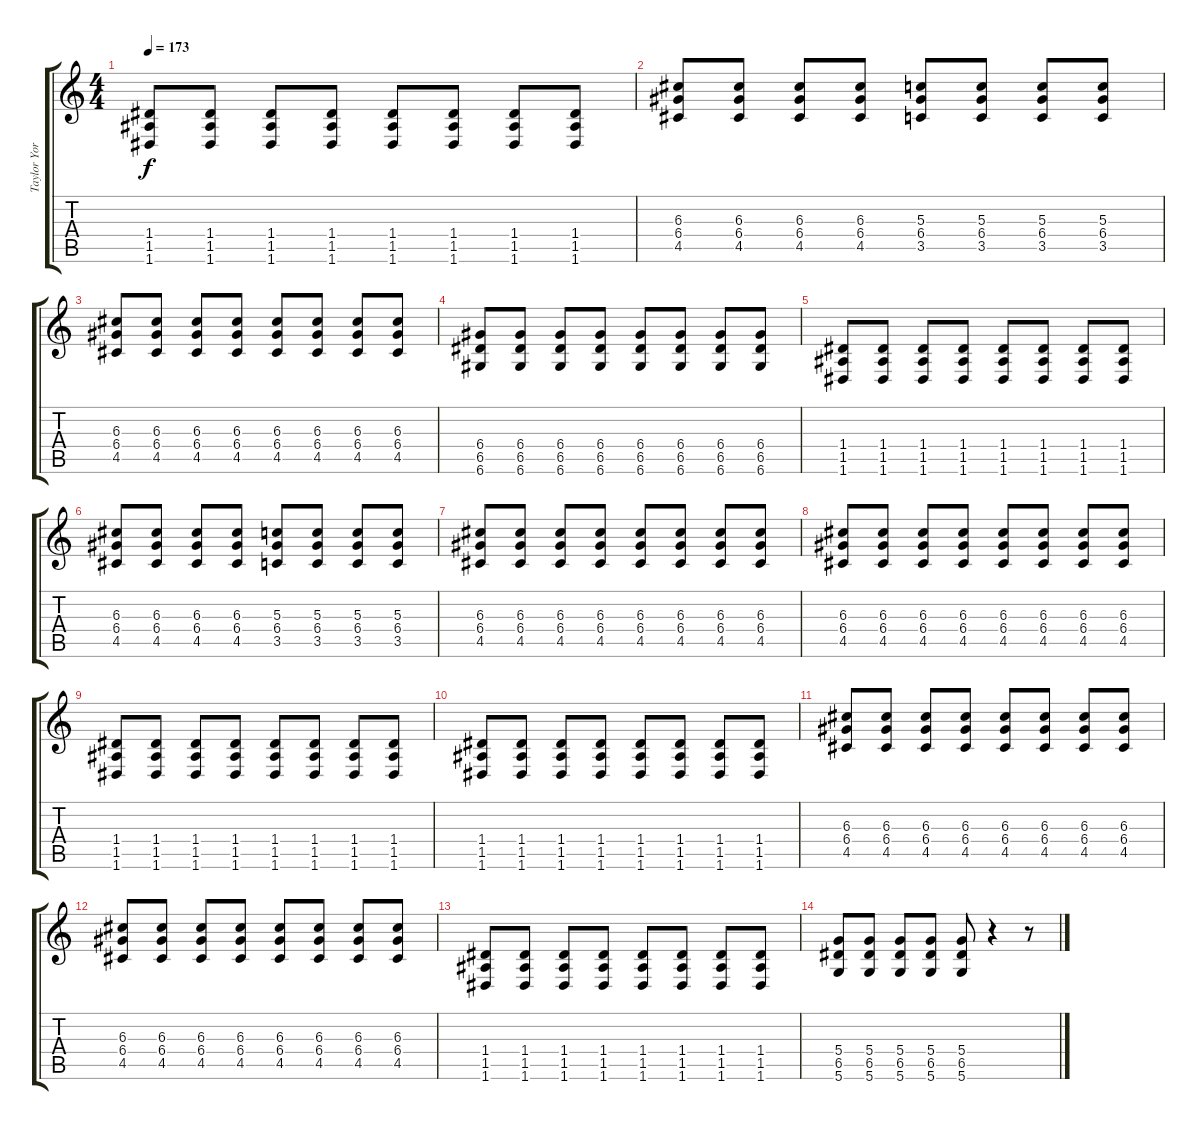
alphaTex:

\track ("Taylor York" "Taylor Yor") {instrument distortionguitar}
\staff {score tabs}
\tuning (E4 B3 G3 D3 A2 D2) {hide}
\ts (4 4)
\tempo 173
\clef g2
\ks c
(1.4 1.5 1.6).8{dy f} (1.4 1.5 1.6).8 (1.4 1.5 1.6).8 (1.4 1.5 1.6).8 (1.4 1.5 1.6).8 (1.4 1.5 1.6).8 (1.4 1.5 1.6).8 (1.4 1.5 1.6).8 |
(6.3 6.4 4.5).8 (6.3 6.4 4.5).8 (6.3 6.4 4.5).8 (6.3 6.4 4.5).8 (5.3 6.4 3.5).8 (5.3 6.4 3.5).8 (5.3 6.4 3.5).8 (5.3 6.4 3.5).8 |
(6.3 6.4 4.5).8 (6.3 6.4 4.5).8 (6.3 6.4 4.5).8 (6.3 6.4 4.5).8 (6.3 6.4 4.5).8 (6.3 6.4 4.5).8 (6.3 6.4 4.5).8 (6.3 6.4 4.5).8 |
(6.4 6.5 6.6).8 (6.4 6.5 6.6).8 (6.4 6.5 6.6).8 (6.4 6.5 6.6).8 (6.4 6.5 6.6).8 (6.4 6.5 6.6).8 (6.4 6.5 6.6).8 (6.4 6.5 6.6).8 |
(1.4 1.5 1.6).8 (1.4 1.5 1.6).8 (1.4 1.5 1.6).8 (1.4 1.5 1.6).8 (1.4 1.5 1.6).8 (1.4 1.5 1.6).8 (1.4 1.5 1.6).8 (1.4 1.5 1.6).8 |
(6.3 6.4 4.5).8 (6.3 6.4 4.5).8 (6.3 6.4 4.5).8 (6.3 6.4 4.5).8 (5.3 6.4 3.5).8 (5.3 6.4 3.5).8 (5.3 6.4 3.5).8 (5.3 6.4 3.5).8 |
(6.3 6.4 4.5).8 (6.3 6.4 4.5).8 (6.3 6.4 4.5).8 (6.3 6.4 4.5).8 (6.3 6.4 4.5).8 (6.3 6.4 4.5).8 (6.3 6.4 4.5).8 (6.3 6.4 4.5).8 |
(6.3 6.4 4.5).8 (6.3 6.4 4.5).8 (6.3 6.4 4.5).8 (6.3 6.4 4.5).8 (6.3 6.4 4.5).8 (6.3 6.4 4.5).8 (6.3 6.4 4.5).8 (6.3 6.4 4.5).8 |
(1.4 1.5 1.6).8 (1.4 1.5 1.6).8 (1.4 1.5 1.6).8 (1.4 1.5 1.6).8 (1.4 1.5 1.6).8 (1.4 1.5 1.6).8 (1.4 1.5 1.6).8 (1.4 1.5 1.6).8 |
(1.4 1.5 1.6).8 (1.4 1.5 1.6).8 (1.4 1.5 1.6).8 (1.4 1.5 1.6).8 (1.4 1.5 1.6).8 (1.4 1.5 1.6).8 (1.4 1.5 1.6).8 (1.4 1.5 1.6).8 |
(6.3 6.4 4.5).8 (6.3 6.4 4.5).8 (6.3 6.4 4.5).8 (6.3 6.4 4.5).8 (6.3 6.4 4.5).8 (6.3 6.4 4.5).8 (6.3 6.4 4.5).8 (6.3 6.4 4.5).8 |
(6.3 6.4 4.5).8 (6.3 6.4 4.5).8 (6.3 6.4 4.5).8 (6.3 6.4 4.5).8 (6.3 6.4 4.5).8 (6.3 6.4 4.5).8 (6.3 6.4 4.5).8 (6.3 6.4 4.5).8 |
(1.4 1.5 1.6).8 (1.4 1.5 1.6).8 (1.4 1.5 1.6).8 (1.4 1.5 1.6).8 (1.4 1.5 1.6).8 (1.4 1.5 1.6).8 (1.4 1.5 1.6).8 (1.4 1.5 1.6).8 |
(5.4 6.5 5.6).8 (5.4 6.5 5.6).8 (5.4 6.5 5.6).8 (5.4 6.5 5.6).8 (5.4 6.5 5.6).8 r.4 r.8
